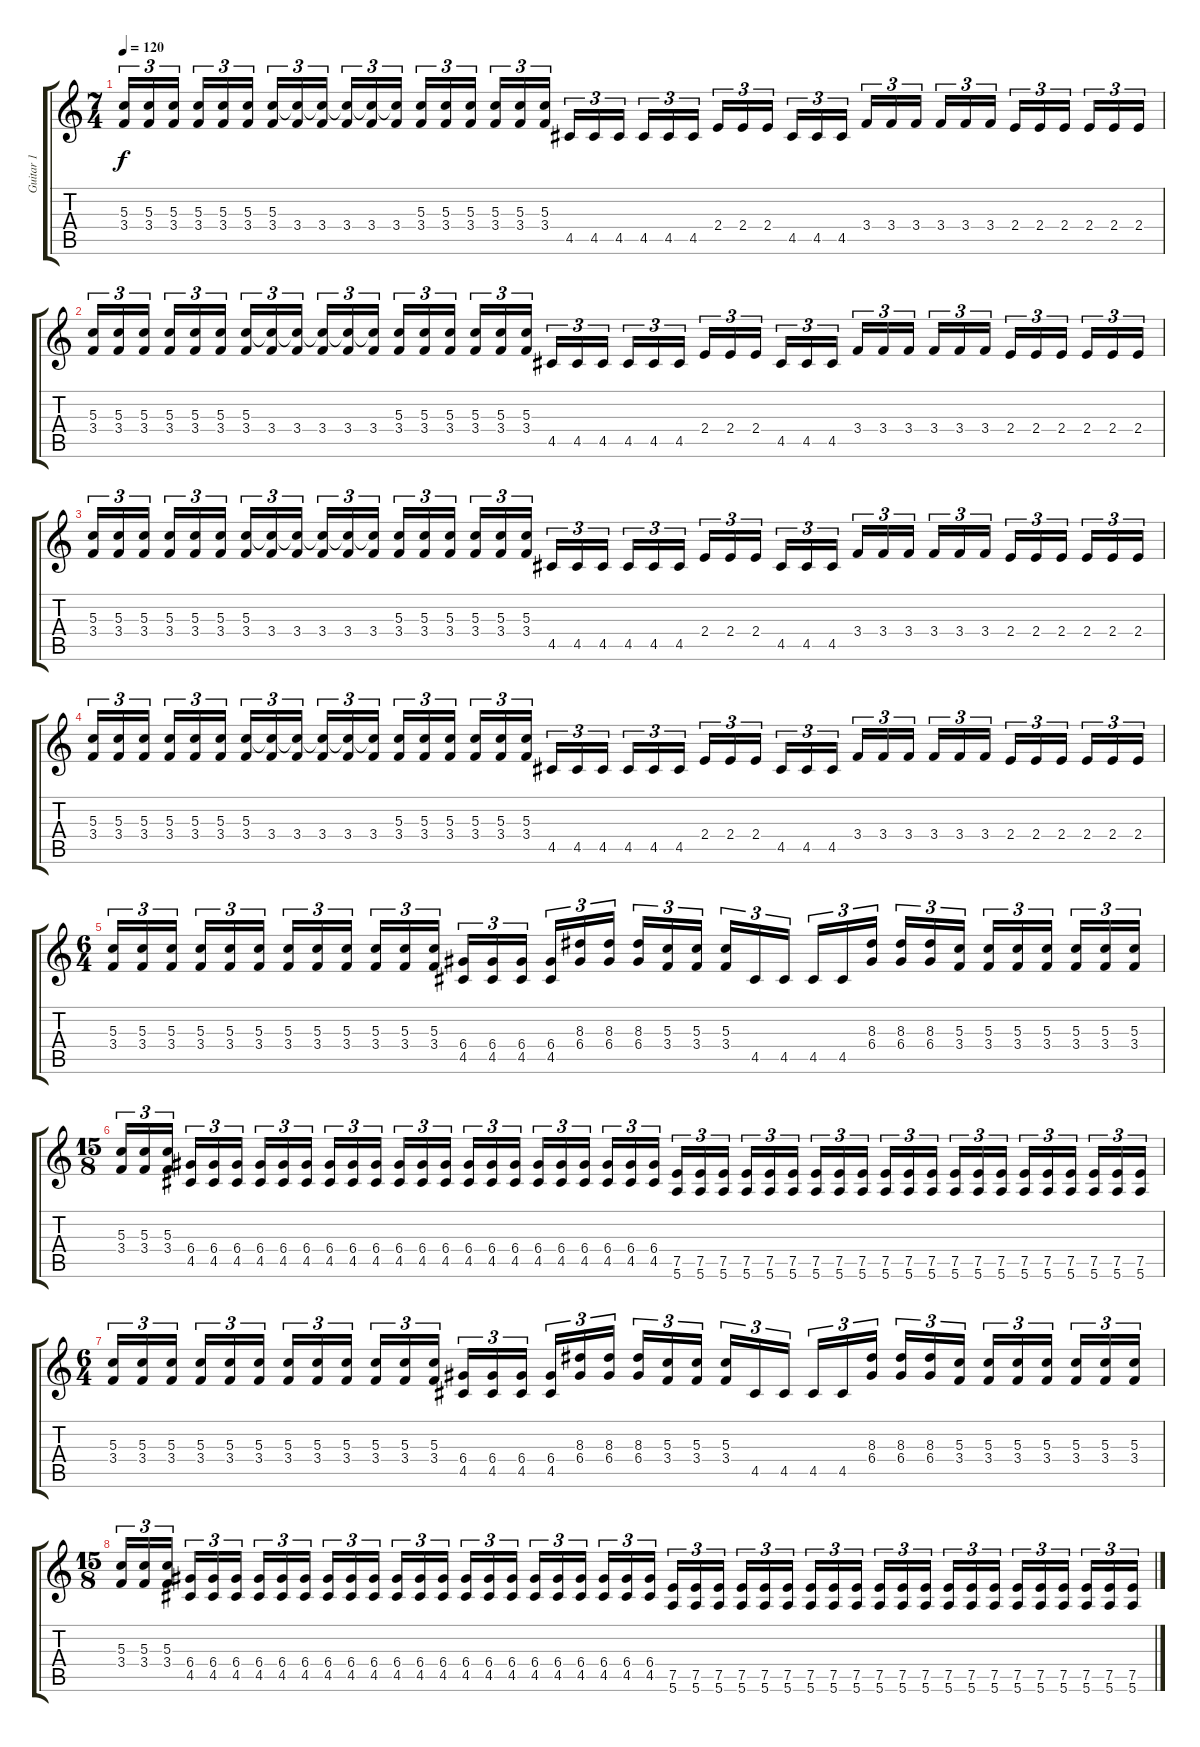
\track ("Guitar 1" "Guitar 1") {instrument distortionguitar}
\staff {score tabs}
\tuning (E4 B3 G3 D3 A2 E2) {hide}
\ts (7 4)
\tempo 120
\clef g2
\ks c
(5.3 3.4).16{tu (3 2) dy f} (5.3 3.4).16{tu (3 2)} (5.3 3.4).16{tu (3 2)} (5.3 3.4).16{tu (3 2)} (5.3 3.4).16{tu (3 2)} (5.3 3.4).16{tu (3 2)} (5.3 3.4).16{tu (3 2)} (5.3{t} 3.4).16{tu (3 2)} (5.3{t} 3.4).16{tu (3 2)} (5.3{t} 3.4).16{tu (3 2)} (5.3{t} 3.4).16{tu (3 2)} (5.3{t} 3.4).16{tu (3 2)} (5.3 3.4).16{tu (3 2)} (5.3 3.4).16{tu (3 2)} (5.3 3.4).16{tu (3 2)} (5.3 3.4).16{tu (3 2)} (5.3 3.4).16{tu (3 2)} (5.3 3.4).16{tu (3 2)} 4.5.16{tu (3 2)} 4.5.16{tu (3 2)} 4.5.16{tu (3 2)} 4.5.16{tu (3 2)} 4.5.16{tu (3 2)} 4.5.16{tu (3 2)} 2.4.16{tu (3 2)} 2.4.16{tu (3 2)} 2.4.16{tu (3 2)} 4.5.16{tu (3 2)} 4.5.16{tu (3 2)} 4.5.16{tu (3 2)} 3.4.16{tu (3 2)} 3.4.16{tu (3 2)} 3.4.16{tu (3 2)} 3.4.16{tu (3 2)} 3.4.16{tu (3 2)} 3.4.16{tu (3 2)} 2.4.16{tu (3 2)} 2.4.16{tu (3 2)} 2.4.16{tu (3 2)} 2.4.16{tu (3 2)} 2.4.16{tu (3 2)} 2.4.16{tu (3 2)} |
(5.3 3.4).16{tu (3 2)} (5.3 3.4).16{tu (3 2)} (5.3 3.4).16{tu (3 2)} (5.3 3.4).16{tu (3 2)} (5.3 3.4).16{tu (3 2)} (5.3 3.4).16{tu (3 2)} (5.3 3.4).16{tu (3 2)} (5.3{t} 3.4).16{tu (3 2)} (5.3{t} 3.4).16{tu (3 2)} (5.3{t} 3.4).16{tu (3 2)} (5.3{t} 3.4).16{tu (3 2)} (5.3{t} 3.4).16{tu (3 2)} (5.3 3.4).16{tu (3 2)} (5.3 3.4).16{tu (3 2)} (5.3 3.4).16{tu (3 2)} (5.3 3.4).16{tu (3 2)} (5.3 3.4).16{tu (3 2)} (5.3 3.4).16{tu (3 2)} 4.5.16{tu (3 2)} 4.5.16{tu (3 2)} 4.5.16{tu (3 2)} 4.5.16{tu (3 2)} 4.5.16{tu (3 2)} 4.5.16{tu (3 2)} 2.4.16{tu (3 2)} 2.4.16{tu (3 2)} 2.4.16{tu (3 2)} 4.5.16{tu (3 2)} 4.5.16{tu (3 2)} 4.5.16{tu (3 2)} 3.4.16{tu (3 2)} 3.4.16{tu (3 2)} 3.4.16{tu (3 2)} 3.4.16{tu (3 2)} 3.4.16{tu (3 2)} 3.4.16{tu (3 2)} 2.4.16{tu (3 2)} 2.4.16{tu (3 2)} 2.4.16{tu (3 2)} 2.4.16{tu (3 2)} 2.4.16{tu (3 2)} 2.4.16{tu (3 2)} |
(5.3 3.4).16{tu (3 2)} (5.3 3.4).16{tu (3 2)} (5.3 3.4).16{tu (3 2)} (5.3 3.4).16{tu (3 2)} (5.3 3.4).16{tu (3 2)} (5.3 3.4).16{tu (3 2)} (5.3 3.4).16{tu (3 2)} (5.3{t} 3.4).16{tu (3 2)} (5.3{t} 3.4).16{tu (3 2)} (5.3{t} 3.4).16{tu (3 2)} (5.3{t} 3.4).16{tu (3 2)} (5.3{t} 3.4).16{tu (3 2)} (5.3 3.4).16{tu (3 2)} (5.3 3.4).16{tu (3 2)} (5.3 3.4).16{tu (3 2)} (5.3 3.4).16{tu (3 2)} (5.3 3.4).16{tu (3 2)} (5.3 3.4).16{tu (3 2)} 4.5.16{tu (3 2)} 4.5.16{tu (3 2)} 4.5.16{tu (3 2)} 4.5.16{tu (3 2)} 4.5.16{tu (3 2)} 4.5.16{tu (3 2)} 2.4.16{tu (3 2)} 2.4.16{tu (3 2)} 2.4.16{tu (3 2)} 4.5.16{tu (3 2)} 4.5.16{tu (3 2)} 4.5.16{tu (3 2)} 3.4.16{tu (3 2)} 3.4.16{tu (3 2)} 3.4.16{tu (3 2)} 3.4.16{tu (3 2)} 3.4.16{tu (3 2)} 3.4.16{tu (3 2)} 2.4.16{tu (3 2)} 2.4.16{tu (3 2)} 2.4.16{tu (3 2)} 2.4.16{tu (3 2)} 2.4.16{tu (3 2)} 2.4.16{tu (3 2)} |
(5.3 3.4).16{tu (3 2)} (5.3 3.4).16{tu (3 2)} (5.3 3.4).16{tu (3 2)} (5.3 3.4).16{tu (3 2)} (5.3 3.4).16{tu (3 2)} (5.3 3.4).16{tu (3 2)} (5.3 3.4).16{tu (3 2)} (5.3{t} 3.4).16{tu (3 2)} (5.3{t} 3.4).16{tu (3 2)} (5.3{t} 3.4).16{tu (3 2)} (5.3{t} 3.4).16{tu (3 2)} (5.3{t} 3.4).16{tu (3 2)} (5.3 3.4).16{tu (3 2)} (5.3 3.4).16{tu (3 2)} (5.3 3.4).16{tu (3 2)} (5.3 3.4).16{tu (3 2)} (5.3 3.4).16{tu (3 2)} (5.3 3.4).16{tu (3 2)} 4.5.16{tu (3 2)} 4.5.16{tu (3 2)} 4.5.16{tu (3 2)} 4.5.16{tu (3 2)} 4.5.16{tu (3 2)} 4.5.16{tu (3 2)} 2.4.16{tu (3 2)} 2.4.16{tu (3 2)} 2.4.16{tu (3 2)} 4.5.16{tu (3 2)} 4.5.16{tu (3 2)} 4.5.16{tu (3 2)} 3.4.16{tu (3 2)} 3.4.16{tu (3 2)} 3.4.16{tu (3 2)} 3.4.16{tu (3 2)} 3.4.16{tu (3 2)} 3.4.16{tu (3 2)} 2.4.16{tu (3 2)} 2.4.16{tu (3 2)} 2.4.16{tu (3 2)} 2.4.16{tu (3 2)} 2.4.16{tu (3 2)} 2.4.16{tu (3 2)} |
\ts (6 4)
(5.3 3.4).16{tu (3 2)} (5.3 3.4).16{tu (3 2)} (5.3 3.4).16{tu (3 2)} (5.3 3.4).16{tu (3 2)} (5.3 3.4).16{tu (3 2)} (5.3 3.4).16{tu (3 2)} (5.3 3.4).16{tu (3 2)} (5.3 3.4).16{tu (3 2)} (5.3 3.4).16{tu (3 2)} (5.3 3.4).16{tu (3 2)} (5.3 3.4).16{tu (3 2)} (5.3 3.4).16{tu (3 2)} (6.4 4.5).16{tu (3 2)} (6.4 4.5).16{tu (3 2)} (6.4 4.5).16{tu (3 2)} (6.4 4.5).16{tu (3 2)} (8.3 6.4).16{tu (3 2)} (8.3 6.4).16{tu (3 2)} (8.3 6.4).16{tu (3 2)} (5.3 3.4).16{tu (3 2)} (5.3 3.4).16{tu (3 2)} (5.3 3.4).16{tu (3 2)} 4.5.16{tu (3 2)} 4.5.16{tu (3 2)} 4.5.16{tu (3 2)} 4.5.16{tu (3 2)} (8.3 6.4).16{tu (3 2)} (8.3 6.4).16{tu (3 2)} (8.3 6.4).16{tu (3 2)} (5.3 3.4).16{tu (3 2)} (5.3 3.4).16{tu (3 2)} (5.3 3.4).16{tu (3 2)} (5.3 3.4).16{tu (3 2)} (5.3 3.4).16{tu (3 2)} (5.3 3.4).16{tu (3 2)} (5.3 3.4).16{tu (3 2)} |
\ts (15 8)
(5.3 3.4).16{tu (3 2)} (5.3 3.4).16{tu (3 2)} (5.3 3.4).16{tu (3 2)} (6.4 4.5).16{tu (3 2)} (6.4 4.5).16{tu (3 2)} (6.4 4.5).16{tu (3 2)} (6.4 4.5).16{tu (3 2)} (6.4 4.5).16{tu (3 2)} (6.4 4.5).16{tu (3 2)} (6.4 4.5).16{tu (3 2)} (6.4 4.5).16{tu (3 2)} (6.4 4.5).16{tu (3 2)} (6.4 4.5).16{tu (3 2)} (6.4 4.5).16{tu (3 2)} (6.4 4.5).16{tu (3 2)} (6.4 4.5).16{tu (3 2)} (6.4 4.5).16{tu (3 2)} (6.4 4.5).16{tu (3 2)} (6.4 4.5).16{tu (3 2)} (6.4 4.5).16{tu (3 2)} (6.4 4.5).16{tu (3 2)} (6.4 4.5).16{tu (3 2)} (6.4 4.5).16{tu (3 2)} (6.4 4.5).16{tu (3 2)} (7.5 5.6).16{tu (3 2)} (7.5 5.6).16{tu (3 2)} (7.5 5.6).16{tu (3 2)} (7.5 5.6).16{tu (3 2)} (7.5 5.6).16{tu (3 2)} (7.5 5.6).16{tu (3 2)} (7.5 5.6).16{tu (3 2)} (7.5 5.6).16{tu (3 2)} (7.5 5.6).16{tu (3 2)} (7.5 5.6).16{tu (3 2)} (7.5 5.6).16{tu (3 2)} (7.5 5.6).16{tu (3 2)} (7.5 5.6).16{tu (3 2)} (7.5 5.6).16{tu (3 2)} (7.5 5.6).16{tu (3 2)} (7.5 5.6).16{tu (3 2)} (7.5 5.6).16{tu (3 2)} (7.5 5.6).16{tu (3 2)} (7.5 5.6).16{tu (3 2)} (7.5 5.6).16{tu (3 2)} (7.5 5.6).16{tu (3 2)} |
\ts (6 4)
(5.3 3.4).16{tu (3 2)} (5.3 3.4).16{tu (3 2)} (5.3 3.4).16{tu (3 2)} (5.3 3.4).16{tu (3 2)} (5.3 3.4).16{tu (3 2)} (5.3 3.4).16{tu (3 2)} (5.3 3.4).16{tu (3 2)} (5.3 3.4).16{tu (3 2)} (5.3 3.4).16{tu (3 2)} (5.3 3.4).16{tu (3 2)} (5.3 3.4).16{tu (3 2)} (5.3 3.4).16{tu (3 2)} (6.4 4.5).16{tu (3 2)} (6.4 4.5).16{tu (3 2)} (6.4 4.5).16{tu (3 2)} (6.4 4.5).16{tu (3 2)} (8.3 6.4).16{tu (3 2)} (8.3 6.4).16{tu (3 2)} (8.3 6.4).16{tu (3 2)} (5.3 3.4).16{tu (3 2)} (5.3 3.4).16{tu (3 2)} (5.3 3.4).16{tu (3 2)} 4.5.16{tu (3 2)} 4.5.16{tu (3 2)} 4.5.16{tu (3 2)} 4.5.16{tu (3 2)} (8.3 6.4).16{tu (3 2)} (8.3 6.4).16{tu (3 2)} (8.3 6.4).16{tu (3 2)} (5.3 3.4).16{tu (3 2)} (5.3 3.4).16{tu (3 2)} (5.3 3.4).16{tu (3 2)} (5.3 3.4).16{tu (3 2)} (5.3 3.4).16{tu (3 2)} (5.3 3.4).16{tu (3 2)} (5.3 3.4).16{tu (3 2)} |
\ts (15 8)
(5.3 3.4).16{tu (3 2)} (5.3 3.4).16{tu (3 2)} (5.3 3.4).16{tu (3 2)} (6.4 4.5).16{tu (3 2)} (6.4 4.5).16{tu (3 2)} (6.4 4.5).16{tu (3 2)} (6.4 4.5).16{tu (3 2)} (6.4 4.5).16{tu (3 2)} (6.4 4.5).16{tu (3 2)} (6.4 4.5).16{tu (3 2)} (6.4 4.5).16{tu (3 2)} (6.4 4.5).16{tu (3 2)} (6.4 4.5).16{tu (3 2)} (6.4 4.5).16{tu (3 2)} (6.4 4.5).16{tu (3 2)} (6.4 4.5).16{tu (3 2)} (6.4 4.5).16{tu (3 2)} (6.4 4.5).16{tu (3 2)} (6.4 4.5).16{tu (3 2)} (6.4 4.5).16{tu (3 2)} (6.4 4.5).16{tu (3 2)} (6.4 4.5).16{tu (3 2)} (6.4 4.5).16{tu (3 2)} (6.4 4.5).16{tu (3 2)} (7.5 5.6).16{tu (3 2)} (7.5 5.6).16{tu (3 2)} (7.5 5.6).16{tu (3 2)} (7.5 5.6).16{tu (3 2)} (7.5 5.6).16{tu (3 2)} (7.5 5.6).16{tu (3 2)} (7.5 5.6).16{tu (3 2)} (7.5 5.6).16{tu (3 2)} (7.5 5.6).16{tu (3 2)} (7.5 5.6).16{tu (3 2)} (7.5 5.6).16{tu (3 2)} (7.5 5.6).16{tu (3 2)} (7.5 5.6).16{tu (3 2)} (7.5 5.6).16{tu (3 2)} (7.5 5.6).16{tu (3 2)} (7.5 5.6).16{tu (3 2)} (7.5 5.6).16{tu (3 2)} (7.5 5.6).16{tu (3 2)} (7.5 5.6).16{tu (3 2)} (7.5 5.6).16{tu (3 2)} (7.5 5.6).16{tu (3 2)}
